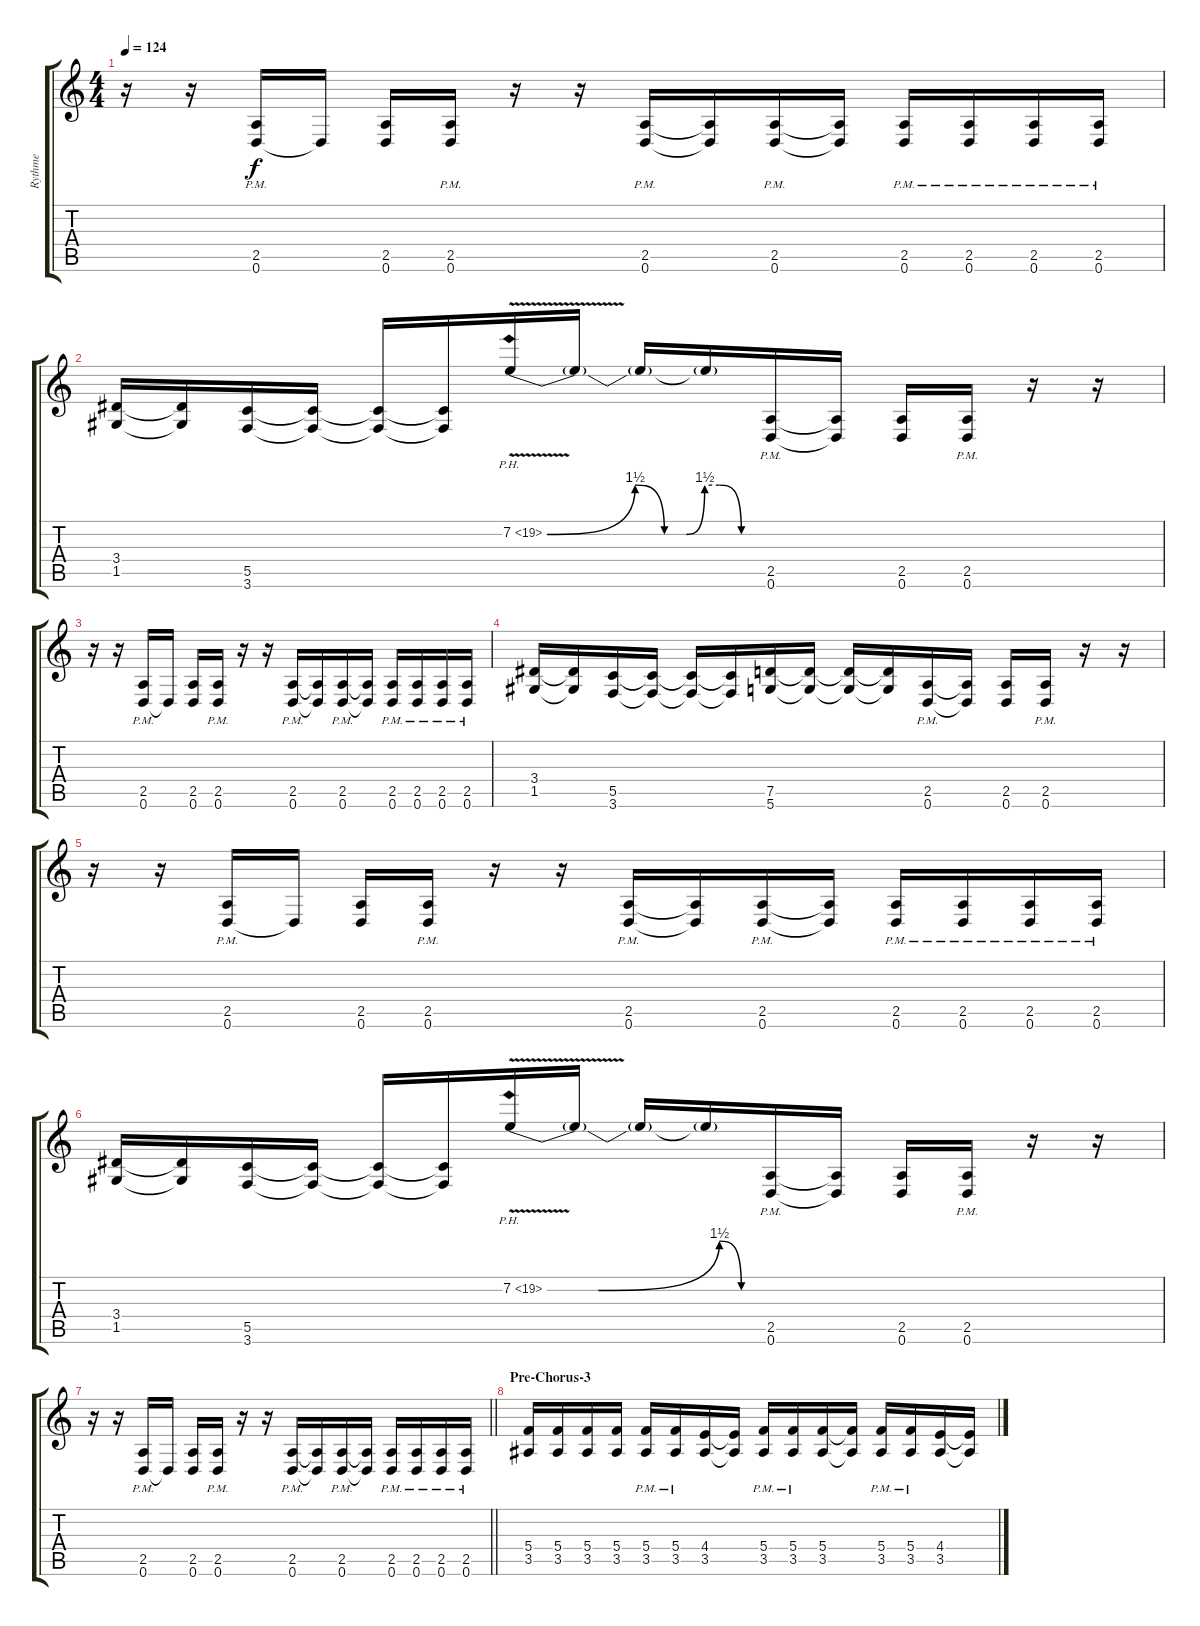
\track ("Rythme" "Rythme") {instrument distortionguitar}
\staff {score tabs}
\tuning (D4 A3 F3 C3 G2 D2) {hide}
\ts (4 4)
\tempo 124
\clef g2
\ks c
r.16{dy f} r.16 (2.5{pm} 0.6{pm}).16 0.6{t}.16 (2.5 0.6).16 (2.5{pm} 0.6{pm}).16 r.16 r.16 (2.5{pm} 0.6{pm}).16 (2.5{t} 0.6{t}).16 (2.5{pm} 0.6{pm}).16 (2.5{t} 0.6{t}).16 (2.5{pm} 0.6{pm}).16 (2.5{pm} 0.6{pm}).16 (2.5{pm} 0.6{pm}).16 (2.5{pm} 0.6{pm}).16 |
(3.4 1.5).16 (3.4{t} 1.5{t}).16 (5.5 3.6).16 (5.5{t} 3.6{t}).16 (5.5{t} 3.6{t}).16 (5.5{t} 3.6{t}).16 7.2{be (custom 0 0 24 6 32 0 38 0 43 6 47 6 53 0 60 0) ph 12 v}.16 7.2{t}.16 7.2{t}.16 7.2{t}.16 (2.5{pm} 0.6{pm}).16 (2.5{t} 0.6{t}).16 (2.5 0.6).16 (2.5{pm} 0.6{pm}).16 r.16 r.16 |
r.16 r.16 (2.5{pm} 0.6{pm}).16 0.6{t}.16 (2.5 0.6).16 (2.5{pm} 0.6{pm}).16 r.16 r.16 (2.5{pm} 0.6{pm}).16 (2.5{t} 0.6{t}).16 (2.5{pm} 0.6{pm}).16 (2.5{t} 0.6{t}).16 (2.5{pm} 0.6{pm}).16 (2.5{pm} 0.6{pm}).16 (2.5{pm} 0.6{pm}).16 (2.5{pm} 0.6{pm}).16 |
(3.4 1.5).16 (3.4{t} 1.5{t}).16 (5.5 3.6).16 (5.5{t} 3.6{t}).16 (5.5{t} 3.6{t}).16 (5.5{t} 3.6{t}).16 (7.5 5.6).16 (7.5{t} 5.6{t}).16 (7.5{t} 5.6{t}).16 (7.5{t} 5.6{t}).16 (2.5{pm} 0.6{pm}).16 (2.5{t} 0.6{t}).16 (2.5 0.6).16 (2.5{pm} 0.6{pm}).16 r.16 r.16 |
r.16 r.16 (2.5{pm} 0.6{pm}).16 0.6{t}.16 (2.5 0.6).16 (2.5{pm} 0.6{pm}).16 r.16 r.16 (2.5{pm} 0.6{pm}).16 (2.5{t} 0.6{t}).16 (2.5{pm} 0.6{pm}).16 (2.5{t} 0.6{t}).16 (2.5{pm} 0.6{pm}).16 (2.5{pm} 0.6{pm}).16 (2.5{pm} 0.6{pm}).16 (2.5{pm} 0.6{pm}).16 |
(3.4 1.5).16 (3.4{t} 1.5{t}).16 (5.5 3.6).16 (5.5{t} 3.6{t}).16 (5.5{t} 3.6{t}).16 (5.5{t} 3.6{t}).16 7.2{be (custom 0 0 14 0 47 6 53 0 60 0) ph 12 v}.16 7.2{t}.16 7.2{t}.16 7.2{t}.16 (2.5{pm} 0.6{pm}).16 (2.5{t} 0.6{t}).16 (2.5 0.6).16 (2.5{pm} 0.6{pm}).16 r.16 r.16 |
\barLineRight lightlight
r.16 r.16 (2.5{pm} 0.6{pm}).16 0.6{t}.16 (2.5 0.6).16 (2.5{pm} 0.6{pm}).16 r.16 r.16 (2.5{pm} 0.6{pm}).16 (2.5{t} 0.6{t}).16 (2.5{pm} 0.6{pm}).16 (2.5{t} 0.6{t}).16 (2.5{pm} 0.6{pm}).16 (2.5{pm} 0.6{pm}).16 (2.5{pm} 0.6{pm}).16 (2.5{pm} 0.6{pm}).16 |
\section ("" "Pre-Chorus-3")
(5.4 3.5).16 (5.4 3.5).16 (5.4 3.5).16 (5.4 3.5).16 (5.4{pm} 3.5{pm}).16 (5.4{pm} 3.5{pm}).16 (4.4 3.5).16 (4.4{t} 3.5{t}).16 (5.4{pm} 3.5{pm}).16 (5.4{pm} 3.5{pm}).16 (5.4 3.5).16 (5.4{t} 3.5{t}).16 (5.4{pm} 3.5{pm}).16 (5.4{pm} 3.5{pm}).16 (4.4 3.5).16 (4.4{t} 3.5{t}).16
